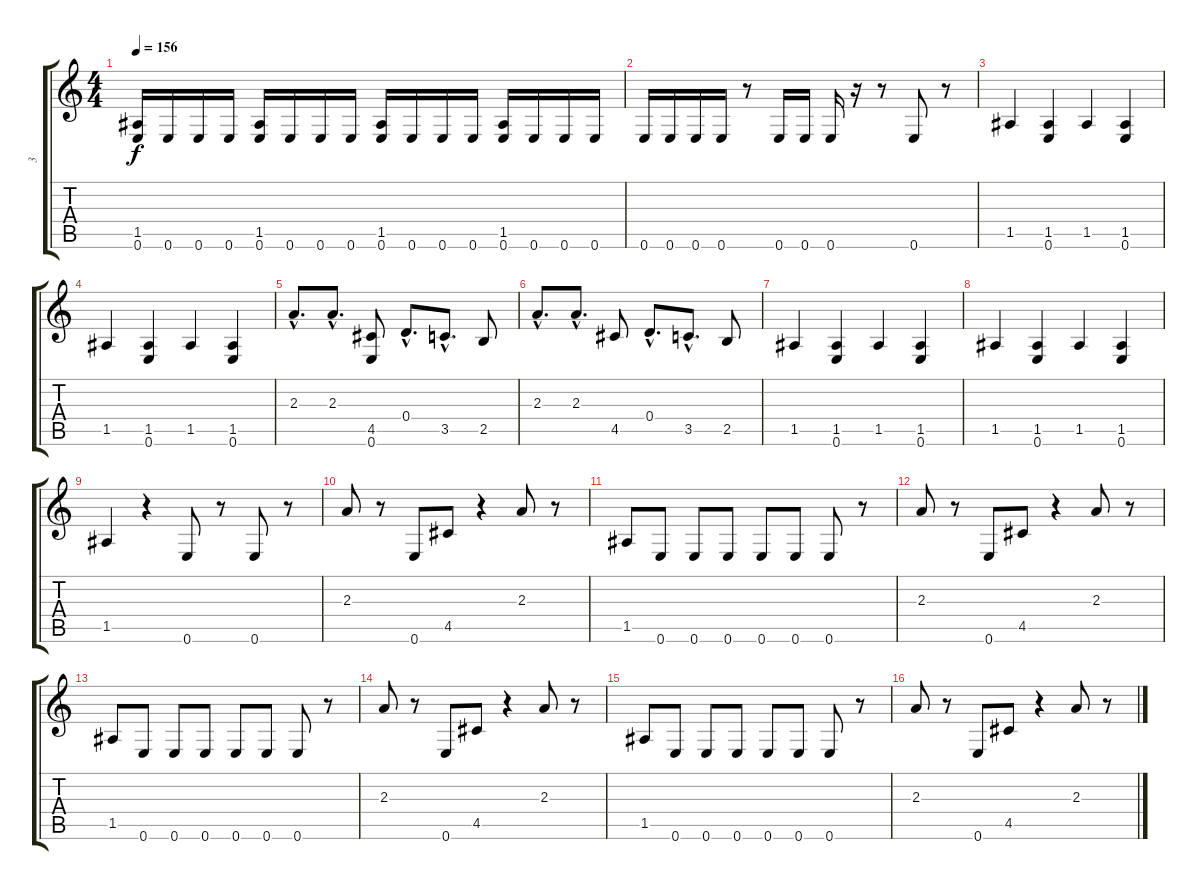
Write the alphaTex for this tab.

\track ("3" "3") {instrument acousticguitarnylon}
\staff {score tabs}
\tuning (E4 B3 G3 D3 A2 E2) {hide}
\ts (4 4)
\tempo 156
\clef g2
\ks c
(1.5 0.6).16{dy f} 0.6.16 0.6.16 0.6.16 (1.5 0.6).16 0.6.16 0.6.16 0.6.16 (1.5 0.6).16 0.6.16 0.6.16 0.6.16 (1.5 0.6).16 0.6.16 0.6.16 0.6.16 |
0.6.16 0.6.16 0.6.16 0.6.16 r.8 0.6.16 0.6.16 0.6.16 r.16 r.8 0.6.8 r.8 |
1.5.4 (1.5 0.6).4 1.5.4 (1.5 0.6).4 |
1.5.4 (1.5 0.6).4 1.5.4 (1.5 0.6).4 |
2.3{hac}.8{d} 2.3{hac}.8{d} (4.5 0.6).8 0.4{hac}.8{d} 3.5{hac}.8{d} 2.5.8 |
2.3{hac}.8{d} 2.3{hac}.8{d} 4.5.8 0.4{hac}.8{d} 3.5{hac}.8{d} 2.5.8 |
1.5.4 (1.5 0.6).4 1.5.4 (1.5 0.6).4 |
1.5.4 (1.5 0.6).4 1.5.4 (1.5 0.6).4 |
1.5.4 r.4 0.6.8 r.8 0.6.8 r.8 |
2.3.8 r.8 0.6.8 4.5.8 r.4 2.3.8 r.8 |
1.5.8 0.6.8 0.6.8 0.6.8 0.6.8 0.6.8 0.6.8 r.8 |
2.3.8 r.8 0.6.8 4.5.8 r.4 2.3.8 r.8 |
1.5.8 0.6.8 0.6.8 0.6.8 0.6.8 0.6.8 0.6.8 r.8 |
2.3.8 r.8 0.6.8 4.5.8 r.4 2.3.8 r.8 |
1.5.8 0.6.8 0.6.8 0.6.8 0.6.8 0.6.8 0.6.8 r.8 |
2.3.8 r.8 0.6.8 4.5.8 r.4 2.3.8 r.8
